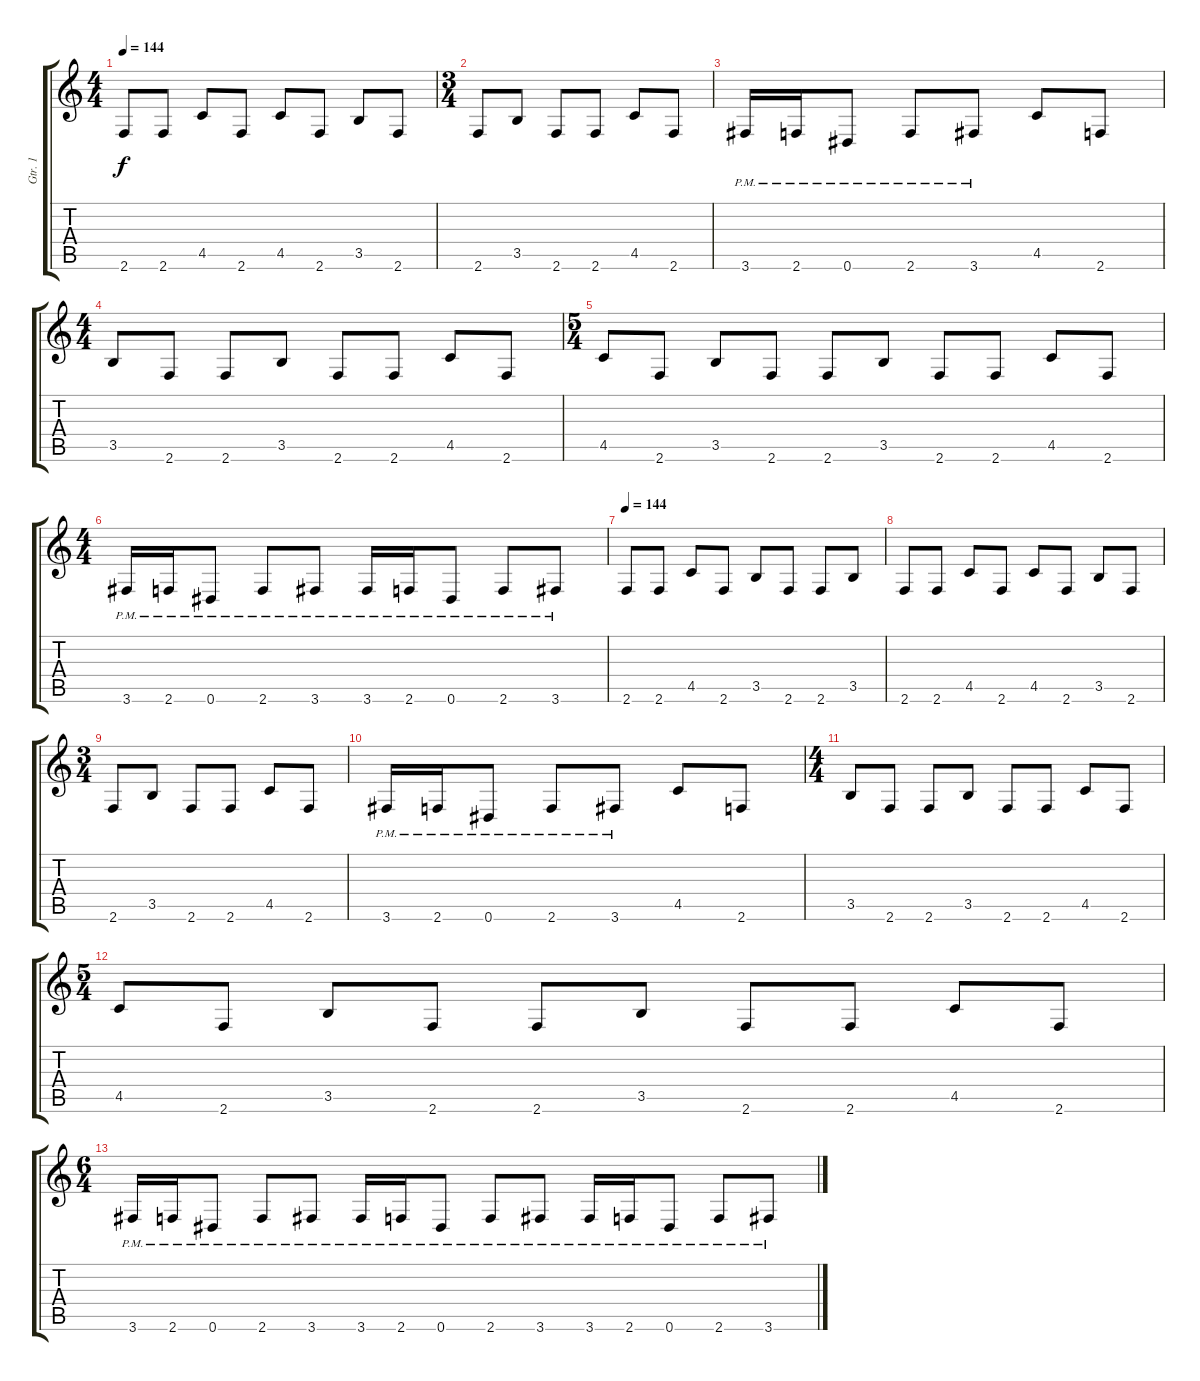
\track ("Gtr. 1" "Gtr. 1") {instrument distortionguitar}
\staff {score tabs}
\tuning (Eb4 Bb3 Gb3 Db3 Ab2 Eb2) {hide}
\ts (4 4)
\tempo 144
\clef g2
\ks c
2.6.8{dy f} 2.6.8 4.5.8 2.6.8 4.5.8 2.6.8 3.5.8 2.6.8 |
\ts (3 4)
2.6.8 3.5.8 2.6.8 2.6.8 4.5.8 2.6.8 |
3.6{pm}.16 2.6{pm}.16 0.6{pm}.8 2.6{pm}.8 3.6{pm}.8 4.5.8 2.6.8 |
\ts (4 4)
3.5.8 2.6.8 2.6.8 3.5.8 2.6.8 2.6.8 4.5.8 2.6.8 |
\ts (5 4)
4.5.8 2.6.8 3.5.8 2.6.8 2.6.8 3.5.8 2.6.8 2.6.8 4.5.8 2.6.8 |
\ts (4 4)
3.6{pm}.16 2.6{pm}.16 0.6{pm}.8 2.6{pm}.8 3.6{pm}.8 3.6{pm}.16 2.6{pm}.16 0.6{pm}.8 2.6{pm}.8 3.6{pm}.8 |
\tempo 144
2.6.8 2.6.8 4.5.8 2.6.8 3.5.8 2.6.8 2.6.8 3.5.8 |
2.6.8 2.6.8 4.5.8 2.6.8 4.5.8 2.6.8 3.5.8 2.6.8 |
\ts (3 4)
2.6.8 3.5.8 2.6.8 2.6.8 4.5.8 2.6.8 |
3.6{pm}.16 2.6{pm}.16 0.6{pm}.8 2.6{pm}.8 3.6{pm}.8 4.5.8 2.6.8 |
\ts (4 4)
3.5.8 2.6.8 2.6.8 3.5.8 2.6.8 2.6.8 4.5.8 2.6.8 |
\ts (5 4)
4.5.8 2.6.8 3.5.8 2.6.8 2.6.8 3.5.8 2.6.8 2.6.8 4.5.8 2.6.8 |
\ts (6 4)
3.6{pm}.16 2.6{pm}.16 0.6{pm}.8 2.6{pm}.8 3.6{pm}.8 3.6{pm}.16 2.6{pm}.16 0.6{pm}.8 2.6{pm}.8 3.6{pm}.8 3.6{pm}.16 2.6{pm}.16 0.6{pm}.8 2.6{pm}.8 3.6{pm}.8
